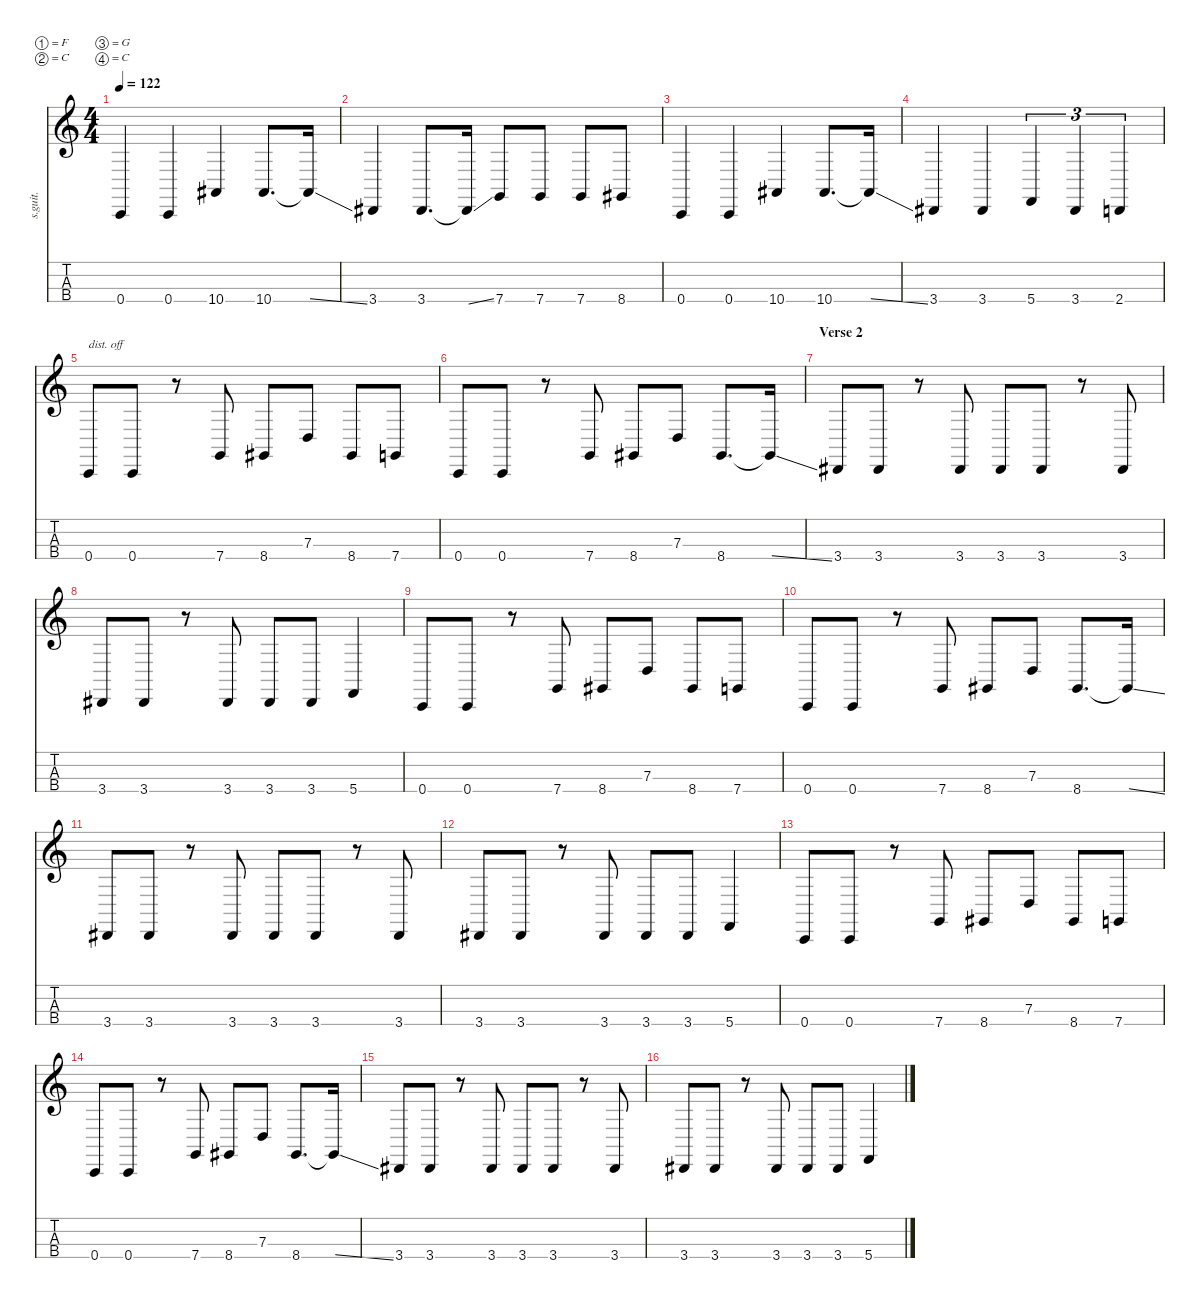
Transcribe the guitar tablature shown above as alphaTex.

\defaultSystemsLayout 4
\hideDynamics
\bracketExtendMode nobrackets
\track ("Brad Walst" "s.guit.") {instrument electricbasspick}
\staff {score tabs}
\tuning (F2 C2 G1 C1)
\ts (4 4)
\tempo 122
\clef g2
\ks c
0.4.4{lyrics (0 "") lyrics (1 "") lyrics (2 "") lyrics (3 "") lyrics (4 "") dy f} 0.4.4{lyrics (0 "") lyrics (1 "") lyrics (2 "") lyrics (3 "") lyrics (4 "")} 10.4{acc #}.4{lyrics (0 "") lyrics (1 "") lyrics (2 "") lyrics (3 "") lyrics (4 "")} 10.4{acc #}.8{d lyrics (0 "") lyrics (1 "") lyrics (2 "") lyrics (3 "") lyrics (4 "")} 10.4{ss t acc #}.16{lyrics (0 "") lyrics (1 "") lyrics (2 "") lyrics (3 "") lyrics (4 "")} |
3.4{acc #}.4{lyrics (0 "") lyrics (1 "") lyrics (2 "") lyrics (3 "") lyrics (4 "")} 3.4{acc #}.8{d lyrics (0 "") lyrics (1 "") lyrics (2 "") lyrics (3 "") lyrics (4 "")} 3.4{ss t acc #}.16{lyrics (0 "") lyrics (1 "") lyrics (2 "") lyrics (3 "") lyrics (4 "")} 7.4.8{lyrics (0 "") lyrics (1 "") lyrics (2 "") lyrics (3 "") lyrics (4 "")} 7.4.8{lyrics (0 "") lyrics (1 "") lyrics (2 "") lyrics (3 "") lyrics (4 "")} 7.4.8{lyrics (0 "") lyrics (1 "") lyrics (2 "") lyrics (3 "") lyrics (4 "")} 8.4{acc #}.8{lyrics (0 "") lyrics (1 "") lyrics (2 "") lyrics (3 "") lyrics (4 "")} |
0.4.4{lyrics (0 "") lyrics (1 "") lyrics (2 "") lyrics (3 "") lyrics (4 "")} 0.4.4{lyrics (0 "") lyrics (1 "") lyrics (2 "") lyrics (3 "") lyrics (4 "")} 10.4{acc #}.4{lyrics (0 "") lyrics (1 "") lyrics (2 "") lyrics (3 "") lyrics (4 "")} 10.4{acc #}.8{d lyrics (0 "") lyrics (1 "") lyrics (2 "") lyrics (3 "") lyrics (4 "")} 10.4{ss t acc #}.16{lyrics (0 "") lyrics (1 "") lyrics (2 "") lyrics (3 "") lyrics (4 "")} |
3.4{acc #}.4{lyrics (0 "") lyrics (1 "") lyrics (2 "") lyrics (3 "") lyrics (4 "")} 3.4{acc #}.4{lyrics (0 "") lyrics (1 "") lyrics (2 "") lyrics (3 "") lyrics (4 "")} 5.4.4{tu (3 2) lyrics (0 "") lyrics (1 "") lyrics (2 "") lyrics (3 "") lyrics (4 "")} 3.4{acc #}.4{tu (3 2) lyrics (0 "") lyrics (1 "") lyrics (2 "") lyrics (3 "") lyrics (4 "")} 2.4.4{tu (3 2) lyrics (0 "") lyrics (1 "") lyrics (2 "") lyrics (3 "") lyrics (4 "")} |
0.4.8{txt "dist. off" lyrics (0 "") lyrics (1 "") lyrics (2 "") lyrics (3 "") lyrics (4 "")} 0.4.8{lyrics (0 "") lyrics (1 "") lyrics (2 "") lyrics (3 "") lyrics (4 "")} r.8 7.4.8{lyrics (0 "") lyrics (1 "") lyrics (2 "") lyrics (3 "") lyrics (4 "")} 8.4{acc #}.8{lyrics (0 "") lyrics (1 "") lyrics (2 "") lyrics (3 "") lyrics (4 "")} 7.3.8{lyrics (0 "") lyrics (1 "") lyrics (2 "") lyrics (3 "") lyrics (4 "")} 8.4{acc #}.8{lyrics (0 "") lyrics (1 "") lyrics (2 "") lyrics (3 "") lyrics (4 "")} 7.4.8{lyrics (0 "") lyrics (1 "") lyrics (2 "") lyrics (3 "") lyrics (4 "")} |
0.4.8{lyrics (0 "") lyrics (1 "") lyrics (2 "") lyrics (3 "") lyrics (4 "")} 0.4.8{lyrics (0 "") lyrics (1 "") lyrics (2 "") lyrics (3 "") lyrics (4 "")} r.8 7.4.8{lyrics (0 "") lyrics (1 "") lyrics (2 "") lyrics (3 "") lyrics (4 "")} 8.4{acc #}.8{lyrics (0 "") lyrics (1 "") lyrics (2 "") lyrics (3 "") lyrics (4 "")} 7.3.8{lyrics (0 "") lyrics (1 "") lyrics (2 "") lyrics (3 "") lyrics (4 "")} 8.4{acc #}.8{d lyrics (0 "") lyrics (1 "") lyrics (2 "") lyrics (3 "") lyrics (4 "")} 8.4{ss t acc #}.16{lyrics (0 "") lyrics (1 "") lyrics (2 "") lyrics (3 "") lyrics (4 "")} |
\section ("" "Verse 2")
3.4{acc #}.8{lyrics (0 "") lyrics (1 "") lyrics (2 "") lyrics (3 "") lyrics (4 "")} 3.4{acc #}.8{lyrics (0 "") lyrics (1 "") lyrics (2 "") lyrics (3 "") lyrics (4 "")} r.8 3.4{acc #}.8{lyrics (0 "") lyrics (1 "") lyrics (2 "") lyrics (3 "") lyrics (4 "")} 3.4{acc #}.8{lyrics (0 "") lyrics (1 "") lyrics (2 "") lyrics (3 "") lyrics (4 "")} 3.4{acc #}.8{lyrics (0 "") lyrics (1 "") lyrics (2 "") lyrics (3 "") lyrics (4 "")} r.8 3.4{acc #}.8{lyrics (0 "") lyrics (1 "") lyrics (2 "") lyrics (3 "") lyrics (4 "")} |
3.4{acc #}.8{lyrics (0 "") lyrics (1 "") lyrics (2 "") lyrics (3 "") lyrics (4 "")} 3.4{acc #}.8{lyrics (0 "") lyrics (1 "") lyrics (2 "") lyrics (3 "") lyrics (4 "")} r.8 3.4{acc #}.8{lyrics (0 "") lyrics (1 "") lyrics (2 "") lyrics (3 "") lyrics (4 "")} 3.4{acc #}.8{lyrics (0 "") lyrics (1 "") lyrics (2 "") lyrics (3 "") lyrics (4 "")} 3.4{acc #}.8{lyrics (0 "") lyrics (1 "") lyrics (2 "") lyrics (3 "") lyrics (4 "")} 5.4.4{lyrics (0 "") lyrics (1 "") lyrics (2 "") lyrics (3 "") lyrics (4 "")} |
0.4.8{lyrics (0 "") lyrics (1 "") lyrics (2 "") lyrics (3 "") lyrics (4 "")} 0.4.8{lyrics (0 "") lyrics (1 "") lyrics (2 "") lyrics (3 "") lyrics (4 "")} r.8 7.4.8{lyrics (0 "") lyrics (1 "") lyrics (2 "") lyrics (3 "") lyrics (4 "")} 8.4{acc #}.8{lyrics (0 "") lyrics (1 "") lyrics (2 "") lyrics (3 "") lyrics (4 "")} 7.3.8{lyrics (0 "") lyrics (1 "") lyrics (2 "") lyrics (3 "") lyrics (4 "")} 8.4{acc #}.8{lyrics (0 "") lyrics (1 "") lyrics (2 "") lyrics (3 "") lyrics (4 "")} 7.4.8{lyrics (0 "") lyrics (1 "") lyrics (2 "") lyrics (3 "") lyrics (4 "")} |
0.4.8{lyrics (0 "") lyrics (1 "") lyrics (2 "") lyrics (3 "") lyrics (4 "")} 0.4.8{lyrics (0 "") lyrics (1 "") lyrics (2 "") lyrics (3 "") lyrics (4 "")} r.8 7.4.8{lyrics (0 "") lyrics (1 "") lyrics (2 "") lyrics (3 "") lyrics (4 "")} 8.4{acc #}.8{lyrics (0 "") lyrics (1 "") lyrics (2 "") lyrics (3 "") lyrics (4 "")} 7.3.8{lyrics (0 "") lyrics (1 "") lyrics (2 "") lyrics (3 "") lyrics (4 "")} 8.4{acc #}.8{d lyrics (0 "") lyrics (1 "") lyrics (2 "") lyrics (3 "") lyrics (4 "")} 8.4{ss t acc #}.16{lyrics (0 "") lyrics (1 "") lyrics (2 "") lyrics (3 "") lyrics (4 "")} |
3.4{acc #}.8{lyrics (0 "") lyrics (1 "") lyrics (2 "") lyrics (3 "") lyrics (4 "")} 3.4{acc #}.8{lyrics (0 "") lyrics (1 "") lyrics (2 "") lyrics (3 "") lyrics (4 "")} r.8 3.4{acc #}.8{lyrics (0 "") lyrics (1 "") lyrics (2 "") lyrics (3 "") lyrics (4 "")} 3.4{acc #}.8{lyrics (0 "") lyrics (1 "") lyrics (2 "") lyrics (3 "") lyrics (4 "")} 3.4{acc #}.8{lyrics (0 "") lyrics (1 "") lyrics (2 "") lyrics (3 "") lyrics (4 "")} r.8 3.4{acc #}.8{lyrics (0 "") lyrics (1 "") lyrics (2 "") lyrics (3 "") lyrics (4 "")} |
3.4{acc #}.8{lyrics (0 "") lyrics (1 "") lyrics (2 "") lyrics (3 "") lyrics (4 "")} 3.4{acc #}.8{lyrics (0 "") lyrics (1 "") lyrics (2 "") lyrics (3 "") lyrics (4 "")} r.8 3.4{acc #}.8{lyrics (0 "") lyrics (1 "") lyrics (2 "") lyrics (3 "") lyrics (4 "")} 3.4{acc #}.8{lyrics (0 "") lyrics (1 "") lyrics (2 "") lyrics (3 "") lyrics (4 "")} 3.4{acc #}.8{lyrics (0 "") lyrics (1 "") lyrics (2 "") lyrics (3 "") lyrics (4 "")} 5.4.4{lyrics (0 "") lyrics (1 "") lyrics (2 "") lyrics (3 "") lyrics (4 "")} |
0.4.8{lyrics (0 "") lyrics (1 "") lyrics (2 "") lyrics (3 "") lyrics (4 "")} 0.4.8{lyrics (0 "") lyrics (1 "") lyrics (2 "") lyrics (3 "") lyrics (4 "")} r.8 7.4.8{lyrics (0 "") lyrics (1 "") lyrics (2 "") lyrics (3 "") lyrics (4 "")} 8.4{acc #}.8{lyrics (0 "") lyrics (1 "") lyrics (2 "") lyrics (3 "") lyrics (4 "")} 7.3.8{lyrics (0 "") lyrics (1 "") lyrics (2 "") lyrics (3 "") lyrics (4 "")} 8.4{acc #}.8{lyrics (0 "") lyrics (1 "") lyrics (2 "") lyrics (3 "") lyrics (4 "")} 7.4.8{lyrics (0 "") lyrics (1 "") lyrics (2 "") lyrics (3 "") lyrics (4 "")} |
0.4.8{lyrics (0 "") lyrics (1 "") lyrics (2 "") lyrics (3 "") lyrics (4 "")} 0.4.8{lyrics (0 "") lyrics (1 "") lyrics (2 "") lyrics (3 "") lyrics (4 "")} r.8 7.4.8{lyrics (0 "") lyrics (1 "") lyrics (2 "") lyrics (3 "") lyrics (4 "")} 8.4{acc #}.8{lyrics (0 "") lyrics (1 "") lyrics (2 "") lyrics (3 "") lyrics (4 "")} 7.3.8{lyrics (0 "") lyrics (1 "") lyrics (2 "") lyrics (3 "") lyrics (4 "")} 8.4{acc #}.8{d lyrics (0 "") lyrics (1 "") lyrics (2 "") lyrics (3 "") lyrics (4 "")} 8.4{ss t acc #}.16{lyrics (0 "") lyrics (1 "") lyrics (2 "") lyrics (3 "") lyrics (4 "")} |
3.4{acc #}.8{lyrics (0 "") lyrics (1 "") lyrics (2 "") lyrics (3 "") lyrics (4 "")} 3.4{acc #}.8{lyrics (0 "") lyrics (1 "") lyrics (2 "") lyrics (3 "") lyrics (4 "")} r.8 3.4{acc #}.8{lyrics (0 "") lyrics (1 "") lyrics (2 "") lyrics (3 "") lyrics (4 "")} 3.4{acc #}.8{lyrics (0 "") lyrics (1 "") lyrics (2 "") lyrics (3 "") lyrics (4 "")} 3.4{acc #}.8{lyrics (0 "") lyrics (1 "") lyrics (2 "") lyrics (3 "") lyrics (4 "")} r.8 3.4{acc #}.8{lyrics (0 "") lyrics (1 "") lyrics (2 "") lyrics (3 "") lyrics (4 "")} |
3.4{acc #}.8{lyrics (0 "") lyrics (1 "") lyrics (2 "") lyrics (3 "") lyrics (4 "")} 3.4{acc #}.8{lyrics (0 "") lyrics (1 "") lyrics (2 "") lyrics (3 "") lyrics (4 "")} r.8 3.4{acc #}.8{lyrics (0 "") lyrics (1 "") lyrics (2 "") lyrics (3 "") lyrics (4 "")} 3.4{acc #}.8{lyrics (0 "") lyrics (1 "") lyrics (2 "") lyrics (3 "") lyrics (4 "")} 3.4{acc #}.8{lyrics (0 "") lyrics (1 "") lyrics (2 "") lyrics (3 "") lyrics (4 "")} 5.4.4{lyrics (0 "") lyrics (1 "") lyrics (2 "") lyrics (3 "") lyrics (4 "")}
